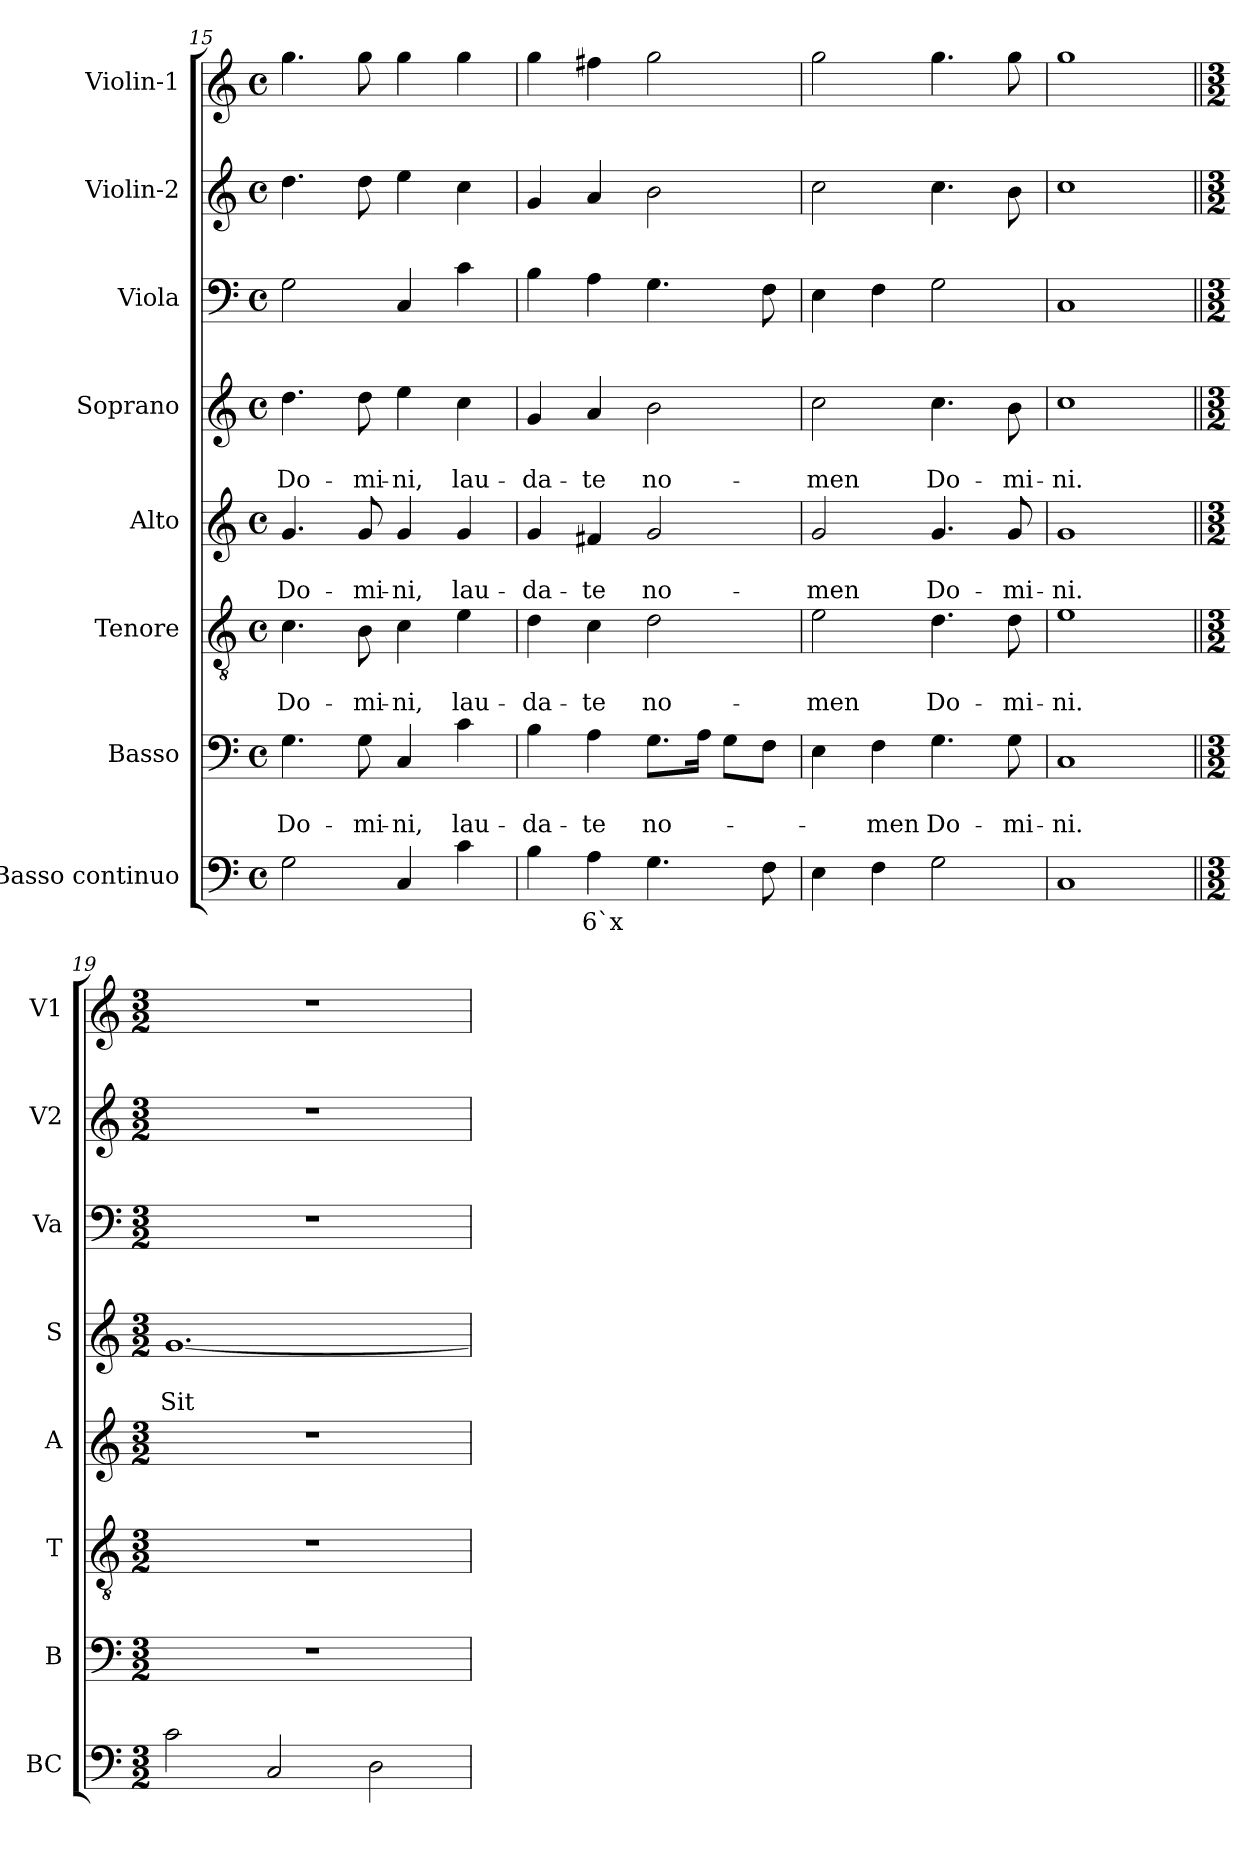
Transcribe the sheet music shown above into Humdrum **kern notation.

**kern	**text	**kern	**text	**text	**kern	**text	**text	**kern	**text	**text	**kern	**text	**text	**kern	**kern	**kern
*part8	*part8	*part7	*part7	*part7	*part6	*part6	*part6	*part5	*part5	*part5	*part4	*part4	*part4	*part3	*part2	*part1
*staff8	*staff8	*staff7	*staff7	*staff7	*staff6	*staff6	*staff6	*staff5	*staff5	*staff5	*staff4	*staff4	*staff4	*staff3	*staff2	*staff1
*I"Basso continuo	*	*I"Basso	*	*	*I"Tenore	*	*	*I"Alto	*	*	*I"Soprano	*	*	*I"Viola	*I"Violin-2	*I"Violin-1
*I'BC	*	*I'B	*	*	*I'T	*	*	*I'A	*	*	*I'S	*	*	*I'Va	*I'V2	*I'V1
*clefF4	*	*clefF4	*	*	*clefGv2	*	*	*clefG2	*	*	*clefG2	*	*	*clefF4	*clefG2	*clefG2
*k[]	*	*k[]	*	*	*k[]	*	*	*k[]	*	*	*k[]	*	*	*k[]	*k[]	*k[]
*C:	*	*C:	*	*	*C:	*	*	*C:	*	*	*C:	*	*	*C:	*C:	*C:
*M4/4	*	*M4/4	*	*	*M4/4	*	*	*M4/4	*	*	*M4/4	*	*	*M4/4	*M4/4	*M4/4
*met(c)	*	*met(c)	*	*	*met(c)	*	*	*met(c)	*	*	*met(c)	*	*	*met(c)	*met(c)	*met(c)
=15	=15	=15	=15	=15	=15	=15	=15	=15	=15	=15	=15	=15	=15	=15	=15	=15
!	!	!	!	!LO:LY:b	!	!	!LO:LY:b	!	!	!LO:LY:b	!	!	!LO:LY:b	!	!	!
2G\	.	4.G\	.	Do-	4.c\	.	Do-	4.g/	.	Do-	4.dd\	.	Do-	2G\	4.dd\	4.gg\
!	!	!	!	!LO:LY:b	!	!	!LO:LY:b	!	!	!LO:LY:b	!	!	!LO:LY:b	!	!	!
.	.	8G\	.	-mi-	8B\	.	-mi-	8g/	.	-mi-	8dd\	.	-mi-	.	8dd\	8gg\
!	!	!	!	!LO:LY:b	!	!	!LO:LY:b	!	!	!LO:LY:b	!	!	!LO:LY:b	!	!	!
4C/	.	4C/	.	-ni,	4c\	.	-ni,	4g/	.	-ni,	4ee\	.	-ni,	4C/	4ee\	4gg\
!	!	!	!	!LO:LY:b	!	!	!LO:LY:b	!	!	!LO:LY:b	!	!	!LO:LY:b	!	!	!
4c\	.	4c\	.	lau-	4e\	.	lau-	4g/	.	lau-	4cc\	.	lau-	4c\	4cc\	4gg\
=16	=16	=16	=16	=16	=16	=16	=16	=16	=16	=16	=16	=16	=16	=16	=16	=16
!	!	!	!	!LO:LY:b	!	!	!LO:LY:b	!	!	!LO:LY:b	!	!	!LO:LY:b	!	!	!
4B\	.	4B\	.	-da-	4d\	.	-da-	4g/	.	-da-	4g/	.	-da-	4B\	4g/	4gg\
!	!LO:LY:b	!	!	!LO:LY:b	!	!	!LO:LY:b	!	!	!LO:LY:b	!	!	!LO:LY:b	!	!	!
4A\	6`x	4A\	.	-te	4c\	.	-te	4f#X/	.	-te	4a/	.	-te	4A\	4a/	4ff#X\
!	!	!	!	!LO:LY:b	!	!	!LO:LY:b	!	!	!LO:LY:b	!	!	!LO:LY:b	!	!	!
4.G\	.	8.G\L	.	no-	2d\	.	no-	2g/	.	no-	2b\	.	no-	4.G\	2b\	2gg\
.	.	16A\Jk	.	.	.	.	.	.	.	.	.	.	.	.	.	.
.	.	8G\L	.	.	.	.	.	.	.	.	.	.	.	.	.	.
8F\	.	8F\J	.	.	.	.	.	.	.	.	.	.	.	8F\	.	.
=17	=17	=17	=17	=17	=17	=17	=17	=17	=17	=17	=17	=17	=17	=17	=17	=17
!	!	!	!	!	!	!	!LO:LY:b	!	!	!LO:LY:b	!	!	!LO:LY:b	!	!	!
4E\	.	4E\	.	.	2e\	.	-men	2g/	.	-men	2cc\	.	-men	4E\	2cc\	2gg\
!	!	!	!	!LO:LY:b	!	!	!	!	!	!	!	!	!	!	!	!
4F\	.	4F\	.	-men	.	.	.	.	.	.	.	.	.	4F\	.	.
!	!	!	!	!LO:LY:b	!	!	!LO:LY:b	!	!	!LO:LY:b	!	!	!LO:LY:b	!	!	!
2G\	.	4.G\	.	Do-	4.d\	.	Do-	4.g/	.	Do-	4.cc\	.	Do-	2G\	4.cc\	4.gg\
!	!	!	!	!LO:LY:b	!	!	!LO:LY:b	!	!	!LO:LY:b	!	!	!LO:LY:b	!	!	!
.	.	8G\	.	-mi-	8d\	.	-mi-	8g/	.	-mi-	8b\	.	-mi-	.	8b\	8gg\
=18	=18	=18	=18	=18	=18	=18	=18	=18	=18	=18	=18	=18	=18	=18	=18	=18
!	!	!	!	!LO:LY:b	!	!	!LO:LY:b	!	!	!LO:LY:b	!	!	!LO:LY:b	!	!	!
1C	.	1C	.	-ni.	1e	.	-ni.	1g	.	-ni.	1cc	.	-ni.	1C	1cc	1gg
!!LO:PB:g=z
=19||	=19||	=19||	=19||	=19||	=19||	=19||	=19||	=19||	=19||	=19||	=19||	=19||	=19||	=19||	=19||	=19||
*M3/2	*	*M3/2	*	*	*M3/2	*	*	*M3/2	*	*	*M3/2	*	*	*M3/2	*M3/2	*M3/2
!	!	!	!	!	!	!	!	!	!	!	!	!	!LO:LY:b	!	!	!
2c\	.	1.r	.	.	1.r	.	.	1.r	.	.	[1.g	.	Sit	1.r	1.r	1.r
2C/	.	.	.	.	.	.	.	.	.	.	.	.	.	.	.	.
2D\	.	.	.	.	.	.	.	.	.	.	.	.	.	.	.	.
=	=	=	=	=	=	=	=	=	=	=	=	=	=	=	=	=
*-	*-	*-	*-	*-	*-	*-	*-	*-	*-	*-	*-	*-	*-	*-	*-	*-
